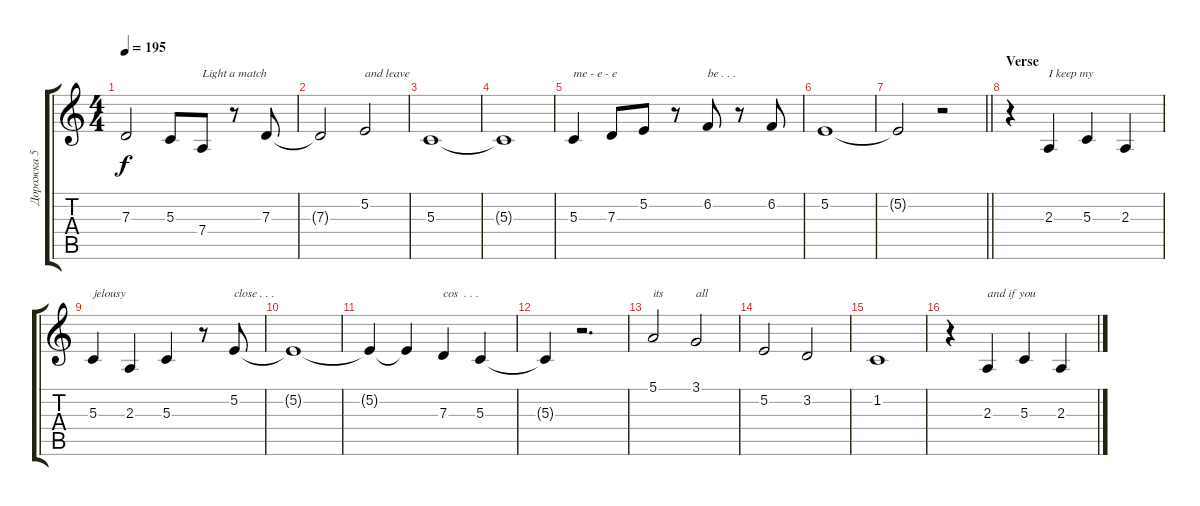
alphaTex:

\track ("Дорожка 5" "Дорожка 5") {instrument altosax}
\staff {score tabs}
\tuning (E4 B3 G3 D3 A2 E2) {hide}
\ts (4 4)
\tempo 195
\clef g2
\ks c
7.3{t}.2{dy f} 5.3.8 7.4.8{txt "Light a match"} r.8 7.3.8 |
7.3{t}.2 5.2.2{txt "and leave"} |
5.3.1 |
5.3{t}.1 |
5.3.4{txt "me - e - e"} 7.3.8 5.2.8 r.8 6.2.8{txt "be . . ."} r.8 6.2.8 |
5.2.1 |
\barLineRight lightlight
5.2{t}.2 r.2 |
\section ("" "Verse")
r.4 2.3.4{txt "I keep my"} 5.3.4 2.3.4 |
5.3.4{txt "jelousy"} 2.3.4 5.3.4 r.8 5.2.8{txt "close . . ."} |
5.2{t}.1 |
5.2{t}.4 5.2{t}.4 7.3.4{txt "cos  . . ."} 5.3.4 |
5.3{t}.4 r.2{d} |
5.1.2{txt "its"} 3.1.2{txt "all"} |
5.2.2 3.2.2 |
1.2.1 |
r.4 2.3.4{txt "and if you"} 5.3.4 2.3.4
